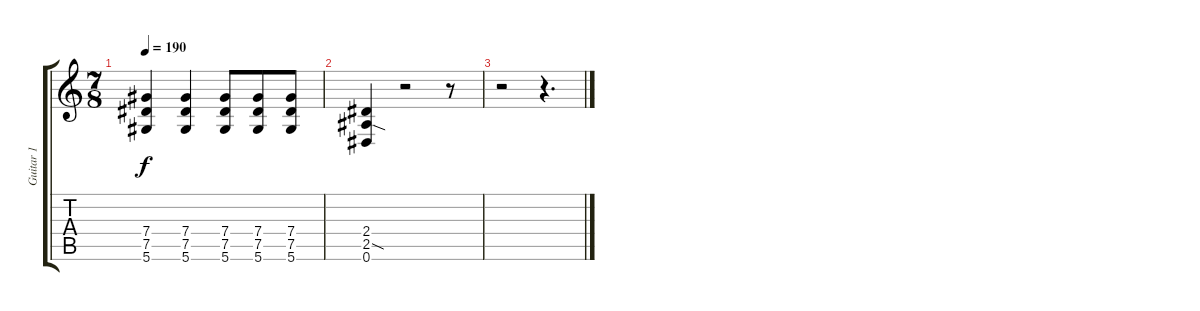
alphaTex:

\track ("Guitar 1" "Guitar 1") {instrument distortionguitar}
\staff {score tabs}
\tuning (Eb4 Bb3 Gb3 Db3 Ab2 Eb2) {hide}
\ts (7 8)
\tempo 190
\clef g2
\ks c
(7.4 7.5 5.6).4{dy f} (7.4 7.5 5.6).4 (7.4 7.5 5.6).8 (7.4 7.5 5.6).8 (7.4 7.5 5.6).8 |
(2.4 2.5{sod} 0.6).4 r.2 r.8 |
r.2 r.4{d}
